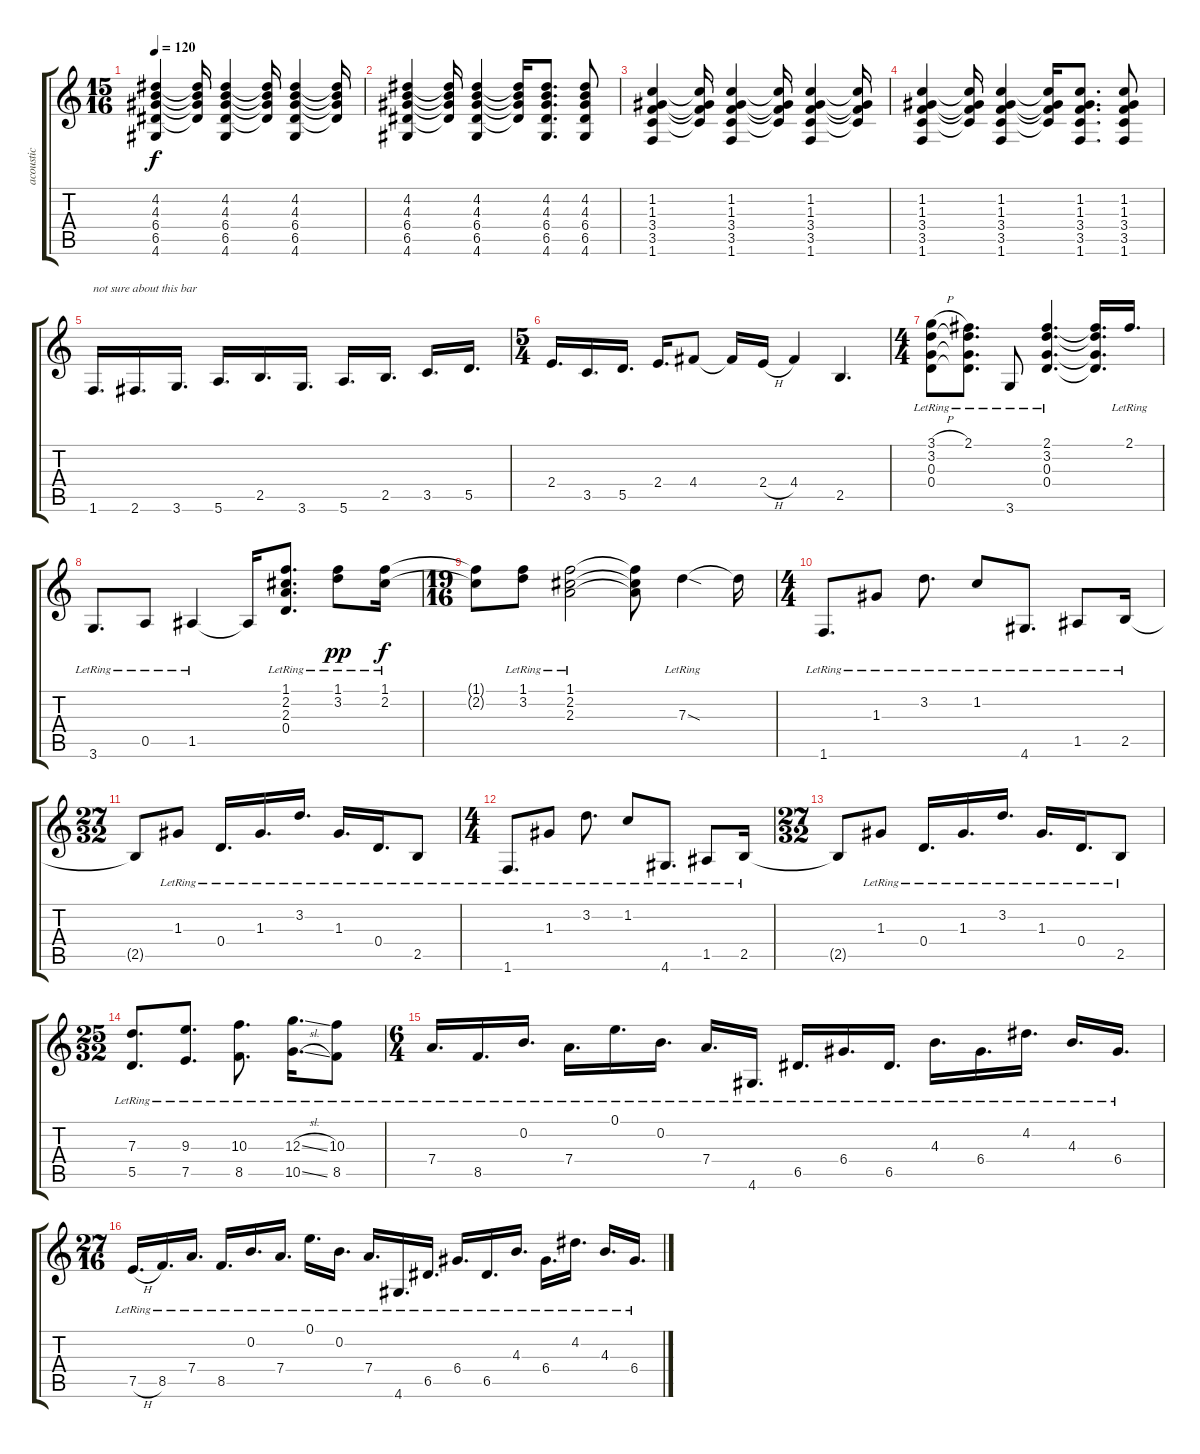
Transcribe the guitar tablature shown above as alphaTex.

\track ("acoustic" "acoustic") {instrument acousticguitarsteel}
\staff {score tabs}
\tuning (E4 B3 G3 D3 A2 E2) {hide}
\ts (15 16)
\tempo 120
\clef g2
\ks c
(4.2 4.3 6.4 6.5 4.6).4{dy f} (4.2{t} 4.3{t} 6.4{t} 6.5{t}).16 (4.2 4.3 6.4 6.5 4.6).4 (4.2{t} 4.3{t} 6.4{t} 6.5{t}).16 (4.2 4.3 6.4 6.5 4.6).4 (4.2{t} 4.3{t} 6.4{t} 6.5{t}).16 |
(4.2 4.3 6.4 6.5 4.6).4 (4.2{t} 4.3{t} 6.4{t} 6.5{t}).16 (4.2 4.3 6.4 6.5 4.6).4 (4.2{t} 4.3{t} 6.4{t} 6.5{t}).16 (4.2 4.3 6.4 6.5 4.6).8{d} (4.2 4.3 6.4 6.5 4.6).8 |
(1.2 1.3 3.4 3.5 1.6).4 (1.2{t} 1.3{t} 3.4{t} 3.5{t}).16 (1.2 1.3 3.4 3.5 1.6).4 (1.2{t} 1.3{t} 3.4{t} 3.5{t}).16 (1.2 1.3 3.4 3.5 1.6).4 (1.2{t} 1.3{t} 3.4{t} 3.5{t}).16 |
(1.2 1.3 3.4 3.5 1.6).4 (1.2{t} 1.3{t} 3.4{t} 3.5{t}).16 (1.2 1.3 3.4 3.5 1.6).4 (1.2{t} 1.3{t} 3.4{t} 3.5{t}).16 (1.2 1.3 3.4 3.5 1.6).8{d} (1.2 1.3 3.4 3.5 1.6).8 |
1.6.16{d txt "not sure about this bar"} 2.6.16{d} 3.6.16{d} 5.6.16{d} 2.5.16{d} 3.6.16{d} 5.6.16{d} 2.5.16{d} 3.5.16{d} 5.5.16{d} |
\ts (5 4)
2.4.16{d} 3.5.16{d} 5.5.16{d} 2.4.16{d} 4.4.8 4.4{t}.16 2.4{h}.16 4.4.4 2.5.4{d} |
\ts (4 4)
(3.1{h lr} 3.2{lr} 0.3{lr} 0.4{lr}).8 (2.1{lr} 3.2{t} 0.3{t} 0.4{t}).8{d} 3.6{lr}.8 (2.1{lr} 3.2{lr} 0.3{lr} 0.4{lr}).4{d} (2.1{t} 3.2{t} 0.3{t} 0.4{t}).16{d} 2.1{lr}.16{d} |
3.6{lr}.8{d} 0.5{lr}.8 1.5{lr}.4 1.5{t}.16 (1.1{lr} 2.2{lr} 2.3{lr} 0.4{lr}).8{d} (1.1{lr} 3.2{lr}).8{dy pp} (1.1{lr} 2.2{lr}).16{dy f} |
\ts (19 16)
(1.1{t} 2.2{t}).8 (1.1{lr} 3.2{lr}).8 (1.1{lr} 2.2{lr} 2.3{lr}).2 (1.1{t} 2.2{t} 2.3{t}).8 7.3{sod lr}.4 7.3{t}.16 |
\ts (4 4)
1.6{lr}.8{d} 1.3{lr}.8 3.2{lr}.8{d} 1.2{lr}.8 4.6{lr}.8{d} 1.5{lr}.8 2.5{lr}.16 |
\ts (27 32)
2.5{t}.8 1.3{lr}.8 0.4{lr}.16{d} 1.3{lr}.16{d} 3.2{lr}.16{d} 1.3{lr}.16{d} 0.4{lr}.16{d} 2.5{lr}.8 |
\ts (4 4)
1.6{lr}.8{d} 1.3{lr}.8 3.2{lr}.8{d} 1.2{lr}.8 4.6{lr}.8{d} 1.5{lr}.8 2.5{lr}.16 |
\ts (27 32)
2.5{t}.8 1.3{lr}.8 0.4{lr}.16{d} 1.3{lr}.16{d} 3.2{lr}.16{d} 1.3{lr}.16{d} 0.4{lr}.16{d} 2.5{lr}.8 |
\ts (25 32)
(7.3{lr} 5.5{lr}).8{d} (9.3{lr} 7.5{lr}).8{d} (10.3{lr} 8.5{lr}).8{d} (12.3{sl lr} 10.5{sl lr}).16{d} (10.3{lr} 8.5{lr}).8 |
\ts (6 4)
7.4{lr}.16{d} 8.5{lr}.16{d} 0.2{lr}.16{d} 7.4{lr}.16{d} 0.1{lr}.16{d} 0.2{lr}.16{d} 7.4{lr}.16{d} 4.6{lr}.16{d} 6.5{lr}.16{d} 6.4{lr}.16{d} 6.5{lr}.16{d} 4.3{lr}.16{d} 6.4{lr}.16{d} 4.2{lr}.16{d} 4.3{lr}.16{d} 6.4{lr}.16{d} |
\ts (27 16)
7.5{h lr}.16{d} 8.5{lr}.16{d} 7.4{lr}.16{d} 8.5{lr}.16{d} 0.2{lr}.16{d} 7.4{lr}.16{d} 0.1{lr}.16{d} 0.2{lr}.16{d} 7.4{lr}.16{d} 4.6{lr}.16{d} 6.5{lr}.16{d} 6.4{lr}.16{d} 6.5{lr}.16{d} 4.3{lr}.16{d} 6.4{lr}.16{d} 4.2{lr}.16{d} 4.3{lr}.16{d} 6.4{lr}.16{d}
